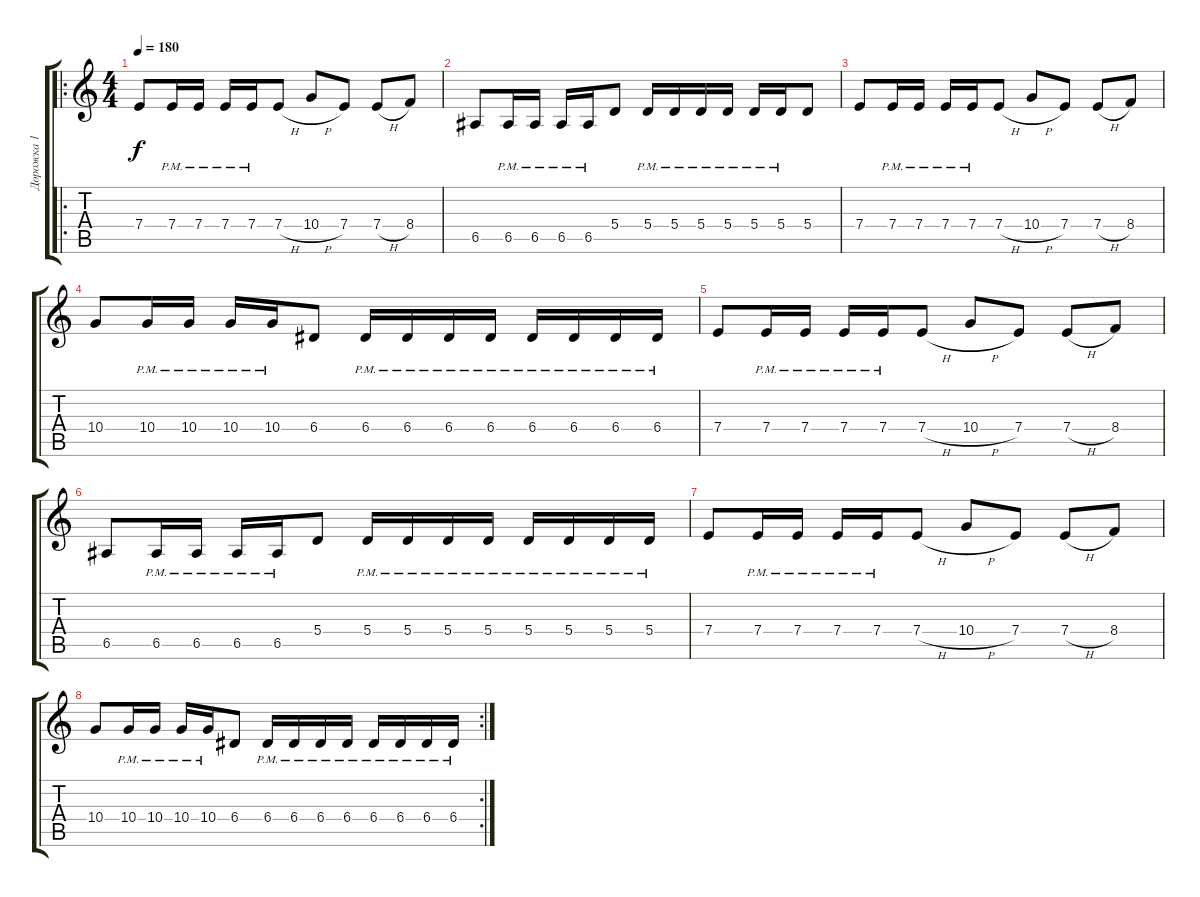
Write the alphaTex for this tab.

\track ("Дорожка 1" "Дорожка 1") {instrument distortionguitar}
\staff {score tabs}
\tuning (B3 Gb3 D3 A2 E2 B1) {hide}
\ro
\ts (4 4)
\tempo 180
\clef g2
\ks c
7.4.8{dy f} 7.4{pm}.16 7.4{pm}.16 7.4{pm}.16 7.4{pm}.16 7.4{h}.8 10.4{h}.8 7.4.8 7.4{h}.8 8.4.8 |
6.5.8 6.5{pm}.16 6.5{pm}.16 6.5{pm}.16 6.5{pm}.16 5.4.8 5.4{pm}.16 5.4{pm}.16 5.4{pm}.16 5.4{pm}.16 5.4{pm}.16 5.4{pm}.16 5.4.8 |
7.4.8 7.4{pm}.16 7.4{pm}.16 7.4{pm}.16 7.4{pm}.16 7.4{h}.8 10.4{h}.8 7.4.8 7.4{h}.8 8.4.8 |
10.4.8 10.4{pm}.16 10.4{pm}.16 10.4{pm}.16 10.4{pm}.16 6.4.8 6.4{pm}.16 6.4{pm}.16 6.4{pm}.16 6.4{pm}.16 6.4{pm}.16 6.4{pm}.16 6.4{pm}.16 6.4{pm}.16 |
7.4.8 7.4{pm}.16 7.4{pm}.16 7.4{pm}.16 7.4{pm}.16 7.4{h}.8 10.4{h}.8 7.4.8 7.4{h}.8 8.4.8 |
6.5.8 6.5{pm}.16 6.5{pm}.16 6.5{pm}.16 6.5{pm}.16 5.4.8 5.4{pm}.16 5.4{pm}.16 5.4{pm}.16 5.4{pm}.16 5.4{pm}.16 5.4{pm}.16 5.4{pm}.16 5.4{pm}.16 |
7.4.8 7.4{pm}.16 7.4{pm}.16 7.4{pm}.16 7.4{pm}.16 7.4{h}.8 10.4{h}.8 7.4.8 7.4{h}.8 8.4.8 |
\rc 2
10.4.8 10.4{pm}.16 10.4{pm}.16 10.4{pm}.16 10.4{pm}.16 6.4.8 6.4{pm}.16 6.4{pm}.16 6.4{pm}.16 6.4{pm}.16 6.4{pm}.16 6.4{pm}.16 6.4{pm}.16 6.4{pm}.16
